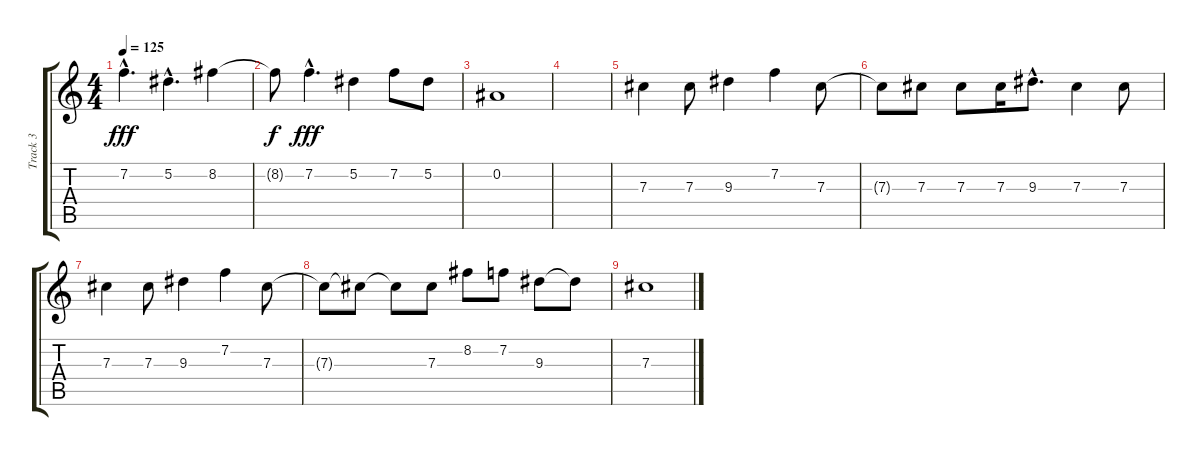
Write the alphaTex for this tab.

\track ("Track 3" "Track 3") {instrument acousticguitarnylon}
\staff {score tabs}
\tuning (Eb4 Bb3 Gb3 Db3 Ab2 Eb2) {hide}
\ts (4 4)
\tempo 125
\clef g2
\ks c
7.2{hac}.4{d dy fff} 5.2{hac}.4{d} 8.2.4 |
8.2{t}.8{dy f} 7.2{hac}.4{d dy fff} 5.2.4 7.2.8 5.2.8 |
0.2.1 |
|
7.3.4{volume 12 instrument acousticguitarnylon} 7.3.8 9.3.4 7.2.4 7.3.8 |
7.3{t}.8 7.3.8 7.3.8 7.3.16 9.3{hac}.8{d} 7.3.4 7.3.8 |
7.3.4 7.3.8 9.3.4 7.2.4 7.3.8 |
7.3{t}.8 7.3{t}.8 7.3{t}.8 7.3.8 8.2.8 7.2.8 9.3.8 9.3{t}.8 |
7.3.1
